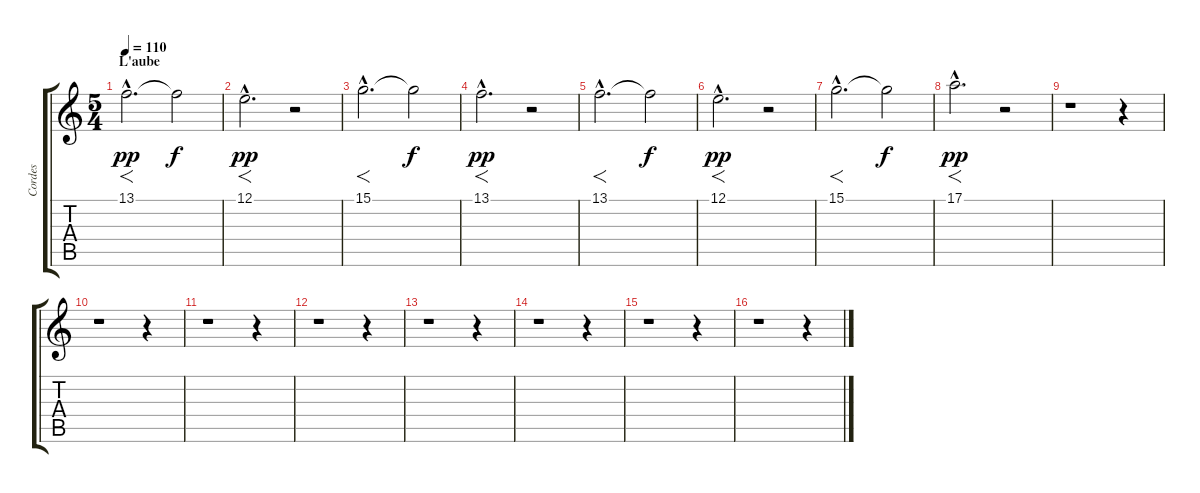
\track ("Cordes" "Cordes") {instrument stringensemble1}
\staff {score tabs}
\tuning (E4 B3 G3 D3 A2 D2) {hide}
\ts (5 4)
\section ("" "L'aube")
\tempo 110
\clef g2
\ks c
13.1{hac}.2{f d dy pp instrument stringensemble1} 13.1{t}.2{dy f} |
12.1{hac}.2{f d dy pp} r.2 |
15.1{hac}.2{f d} 15.1{t}.2{dy f} |
13.1{hac}.2{f d dy pp} r.2 |
13.1{hac}.2{f d} 13.1{t}.2{dy f} |
12.1{hac}.2{f d dy pp} r.2 |
15.1{hac}.2{f d} 15.1{t}.2{dy f} |
17.1{hac}.2{f d dy pp} r.2 |
r.1 r.4 |
r.1 r.4 |
r.1 r.4 |
r.1 r.4 |
r.1 r.4 |
r.1 r.4 |
r.1 r.4 |
r.1 r.4
